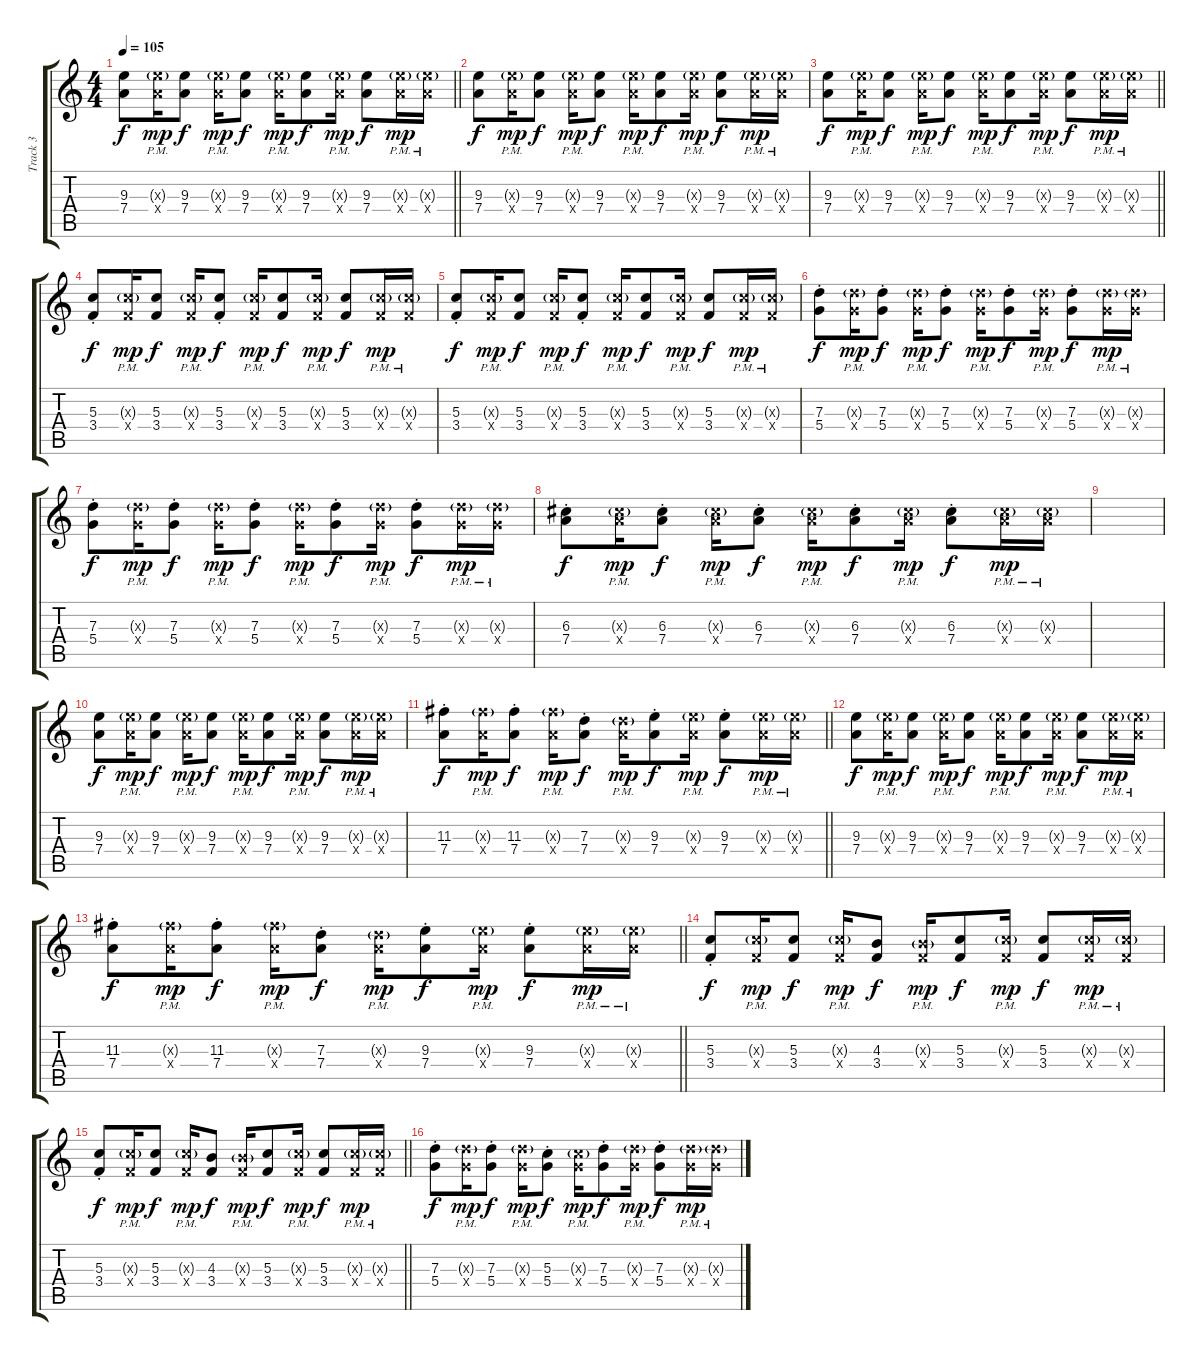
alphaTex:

\track ("Track 3" "Track 3") {instrument electricguitarjazz}
\staff {score tabs}
\tuning (E4 B3 G3 D3 A2 E2) {hide}
\ts (4 4)
\tempo 105
\clef g2
\barLineRight lightlight
\ks c
(9.3 7.4).8{dy f} (9.3{g pm x} 7.4{x}).16{dy mp} (9.3 7.4).8{dy f} (9.3{g pm x} 7.4{x}).16{dy mp} (9.3 7.4).8{dy f} (9.3{g pm x} 7.4{x}).16{dy mp} (9.3 7.4).8{dy f} (9.3{g pm x} 7.4{x}).16{dy mp} (9.3 7.4).8{dy f} (9.3{g pm x} 7.4{x}).16{dy mp} (9.3{g pm x} 7.4{x}).16 |
(9.3 7.4).8{dy f} (9.3{g pm x} 7.4{x}).16{dy mp} (9.3 7.4).8{dy f} (9.3{g pm x} 7.4{x}).16{dy mp} (9.3 7.4).8{dy f} (9.3{g pm x} 7.4{x}).16{dy mp} (9.3 7.4).8{dy f} (9.3{g pm x} 7.4{x}).16{dy mp} (9.3 7.4).8{dy f} (9.3{g pm x} 7.4{x}).16{dy mp} (9.3{g pm x} 7.4{x}).16 |
\barLineRight lightlight
(9.3 7.4).8{dy f} (9.3{g pm x} 7.4{x}).16{dy mp} (9.3 7.4).8{dy f} (9.3{g pm x} 7.4{x}).16{dy mp} (9.3 7.4).8{dy f} (9.3{g pm x} 7.4{x}).16{dy mp} (9.3 7.4).8{dy f} (9.3{g pm x} 7.4{x}).16{dy mp} (9.3 7.4).8{dy f} (9.3{g pm x} 7.4{x}).16{dy mp} (9.3{g pm x} 7.4{x}).16 |
(5.3{st} 3.4).8{dy f} (5.3{g pm x} 3.4{x}).16{dy mp} (5.3 3.4).8{dy f} (5.3{g pm x} 3.4{x}).16{dy mp} (5.3{st} 3.4).8{dy f} (5.3{g pm x} 3.4{x}).16{dy mp} (5.3 3.4).8{dy f} (5.3{g pm x} 3.4{x}).16{dy mp} (5.3 3.4).8{dy f} (5.3{g pm x} 3.4{x}).16{dy mp} (5.3{g pm x} 3.4{x}).16 |
(5.3{st} 3.4).8{dy f} (5.3{g pm x} 3.4{x}).16{dy mp} (5.3 3.4).8{dy f} (5.3{g pm x} 3.4{x}).16{dy mp} (5.3{st} 3.4).8{dy f} (5.3{g pm x} 3.4{x}).16{dy mp} (5.3 3.4).8{dy f} (5.3{g pm x} 3.4{x}).16{dy mp} (5.3 3.4).8{dy f} (5.3{g pm x} 3.4{x}).16{dy mp} (5.3{g pm x} 3.4{x}).16 |
(7.3{st} 5.4).8{dy f} (7.3{g pm x} 5.4{x}).16{dy mp} (7.3{st} 5.4).8{dy f} (7.3{g pm x} 5.4{x}).16{dy mp} (7.3{st} 5.4).8{dy f} (7.3{g pm x} 5.4{x}).16{dy mp} (7.3{st} 5.4).8{dy f} (7.3{g pm x} 5.4{x}).16{dy mp} (7.3{st} 5.4).8{dy f} (7.3{g pm x} 5.4{x}).16{dy mp} (7.3{g pm x} 5.4{x}).16 |
(7.3{st} 5.4).8{dy f} (7.3{g pm x} 5.4{x}).16{dy mp} (7.3{st} 5.4).8{dy f} (7.3{g pm x} 5.4{x}).16{dy mp} (7.3{st} 5.4).8{dy f} (7.3{g pm x} 5.4{x}).16{dy mp} (7.3{st} 5.4).8{dy f} (7.3{g pm x} 5.4{x}).16{dy mp} (7.3{st} 5.4).8{dy f} (7.3{g pm x} 5.4{x}).16{dy mp} (7.3{g pm x} 5.4{x}).16 |
(6.3{st} 7.4).8{dy f} (6.3{g pm x} 7.4{x}).16{dy mp} (6.3{st} 7.4).8{dy f} (6.3{g pm x} 7.4{x}).16{dy mp} (6.3{st} 7.4).8{dy f} (6.3{g pm x} 7.4{x}).16{dy mp} (6.3{st} 7.4).8{dy f} (6.3{g pm x} 7.4{x}).16{dy mp} (6.3{st} 7.4).8{dy f} (6.3{g pm x} 7.4{x}).16{dy mp} (6.3{g pm x} 7.4{x}).16 |
|
(9.3 7.4).8{dy f} (9.3{g pm x} 7.4{x}).16{dy mp} (9.3 7.4).8{dy f} (9.3{g pm x} 7.4{x}).16{dy mp} (9.3 7.4).8{dy f} (9.3{g pm x} 7.4{x}).16{dy mp} (9.3 7.4).8{dy f} (9.3{g pm x} 7.4{x}).16{dy mp} (9.3 7.4).8{dy f} (9.3{g pm x} 7.4{x}).16{dy mp} (9.3{g pm x} 7.4{x}).16 |
\barLineRight lightlight
(11.3{st} 7.4).8{dy f} (11.3{g pm x} 7.4{x}).16{dy mp} (11.3{st} 7.4).8{dy f} (11.3{g pm x} 7.4{x}).16{dy mp} (7.3{st} 7.4).8{dy f} (7.3{g pm x} 7.4{x}).16{dy mp} (9.3{st} 7.4).8{dy f} (9.3{g pm x} 7.4{x}).16{dy mp} (9.3{st} 7.4).8{dy f} (9.3{g pm x} 7.4{x}).16{dy mp} (9.3{g pm x} 7.4{x}).16 |
(9.3 7.4).8{dy f} (9.3{g pm x} 7.4{x}).16{dy mp} (9.3 7.4).8{dy f} (9.3{g pm x} 7.4{x}).16{dy mp} (9.3 7.4).8{dy f} (9.3{g pm x} 7.4{x}).16{dy mp} (9.3 7.4).8{dy f} (9.3{g pm x} 7.4{x}).16{dy mp} (9.3 7.4).8{dy f} (9.3{g pm x} 7.4{x}).16{dy mp} (9.3{g pm x} 7.4{x}).16 |
\barLineRight lightlight
(11.3{st} 7.4).8{dy f} (11.3{g pm x} 7.4{x}).16{dy mp} (11.3{st} 7.4).8{dy f} (11.3{g pm x} 7.4{x}).16{dy mp} (7.3{st} 7.4).8{dy f} (7.3{g pm x} 7.4{x}).16{dy mp} (9.3{st} 7.4).8{dy f} (9.3{g pm x} 7.4{x}).16{dy mp} (9.3{st} 7.4).8{dy f} (9.3{g pm x} 7.4{x}).16{dy mp} (9.3{g pm x} 7.4{x}).16 |
(5.3{st} 3.4).8{dy f} (5.3{g pm x} 3.4{x}).16{dy mp} (5.3 3.4).8{dy f} (5.3{g pm x} 3.4{x}).16{dy mp} (4.3 3.4).8{dy f} (4.3{g pm x} 3.4{x}).16{dy mp} (5.3 3.4).8{dy f} (5.3{g pm x} 3.4{x}).16{dy mp} (5.3 3.4).8{dy f} (5.3{g pm x} 3.4{x}).16{dy mp} (5.3{g pm x} 3.4{x}).16 |
\barLineRight lightlight
(5.3{st} 3.4).8{dy f} (5.3{g pm x} 3.4{x}).16{dy mp} (5.3 3.4).8{dy f} (5.3{g pm x} 3.4{x}).16{dy mp} (4.3 3.4).8{dy f} (4.3{g pm x} 3.4{x}).16{dy mp} (5.3 3.4).8{dy f} (5.3{g pm x} 3.4{x}).16{dy mp} (5.3 3.4).8{dy f} (5.3{g pm x} 3.4{x}).16{dy mp} (5.3{g pm x} 3.4{x}).16 |
(7.3{st} 5.4).8{dy f} (7.3{g pm x} 5.4{x}).16{dy mp} (7.3{st} 5.4).8{dy f} (7.3{g pm x} 5.4{x}).16{dy mp} (5.3{st} 5.4).8{dy f} (5.3{g pm x} 5.4{x}).16{dy mp} (7.3{st} 5.4).8{dy f} (7.3{g pm x} 5.4{x}).16{dy mp} (7.3{st} 5.4).8{dy f} (7.3{g pm x} 5.4{x}).16{dy mp} (7.3{g pm x} 5.4{x}).16
